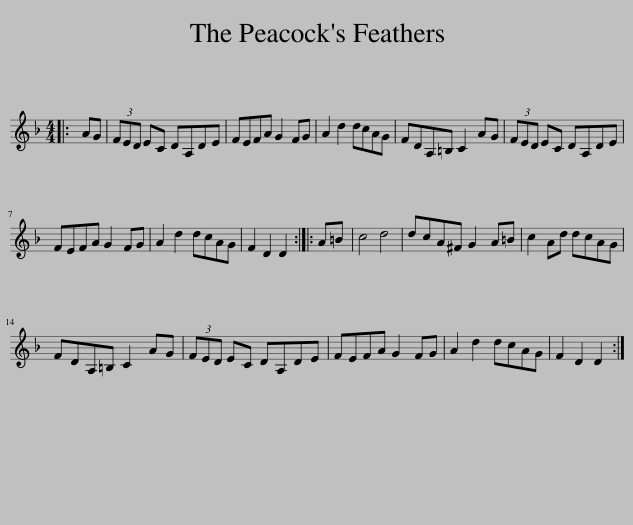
X:1
L:1/8
M:4/4
I:linebreak $
K:Dmin
V:1 treble
V:1
|: AG | (3FED EC DA,DE | FEFA G2 FG | A2 d2 dcAG | FDA,=B, C2 AG | %5
 (3FED EC DA,DE |$ FEFA G2 FG | A2 d2 dcAG | F2 D2 D2 :: A=B | %10
 c4 d4 | dcA^F G2 A=B | c2 Ad dcAG |$ FDA,=B, C2 AG | (3FED EC DA,DE | %15
 FEFA G2 FG | A2 d2 dcAG | F2 D2 D2 :| %18
